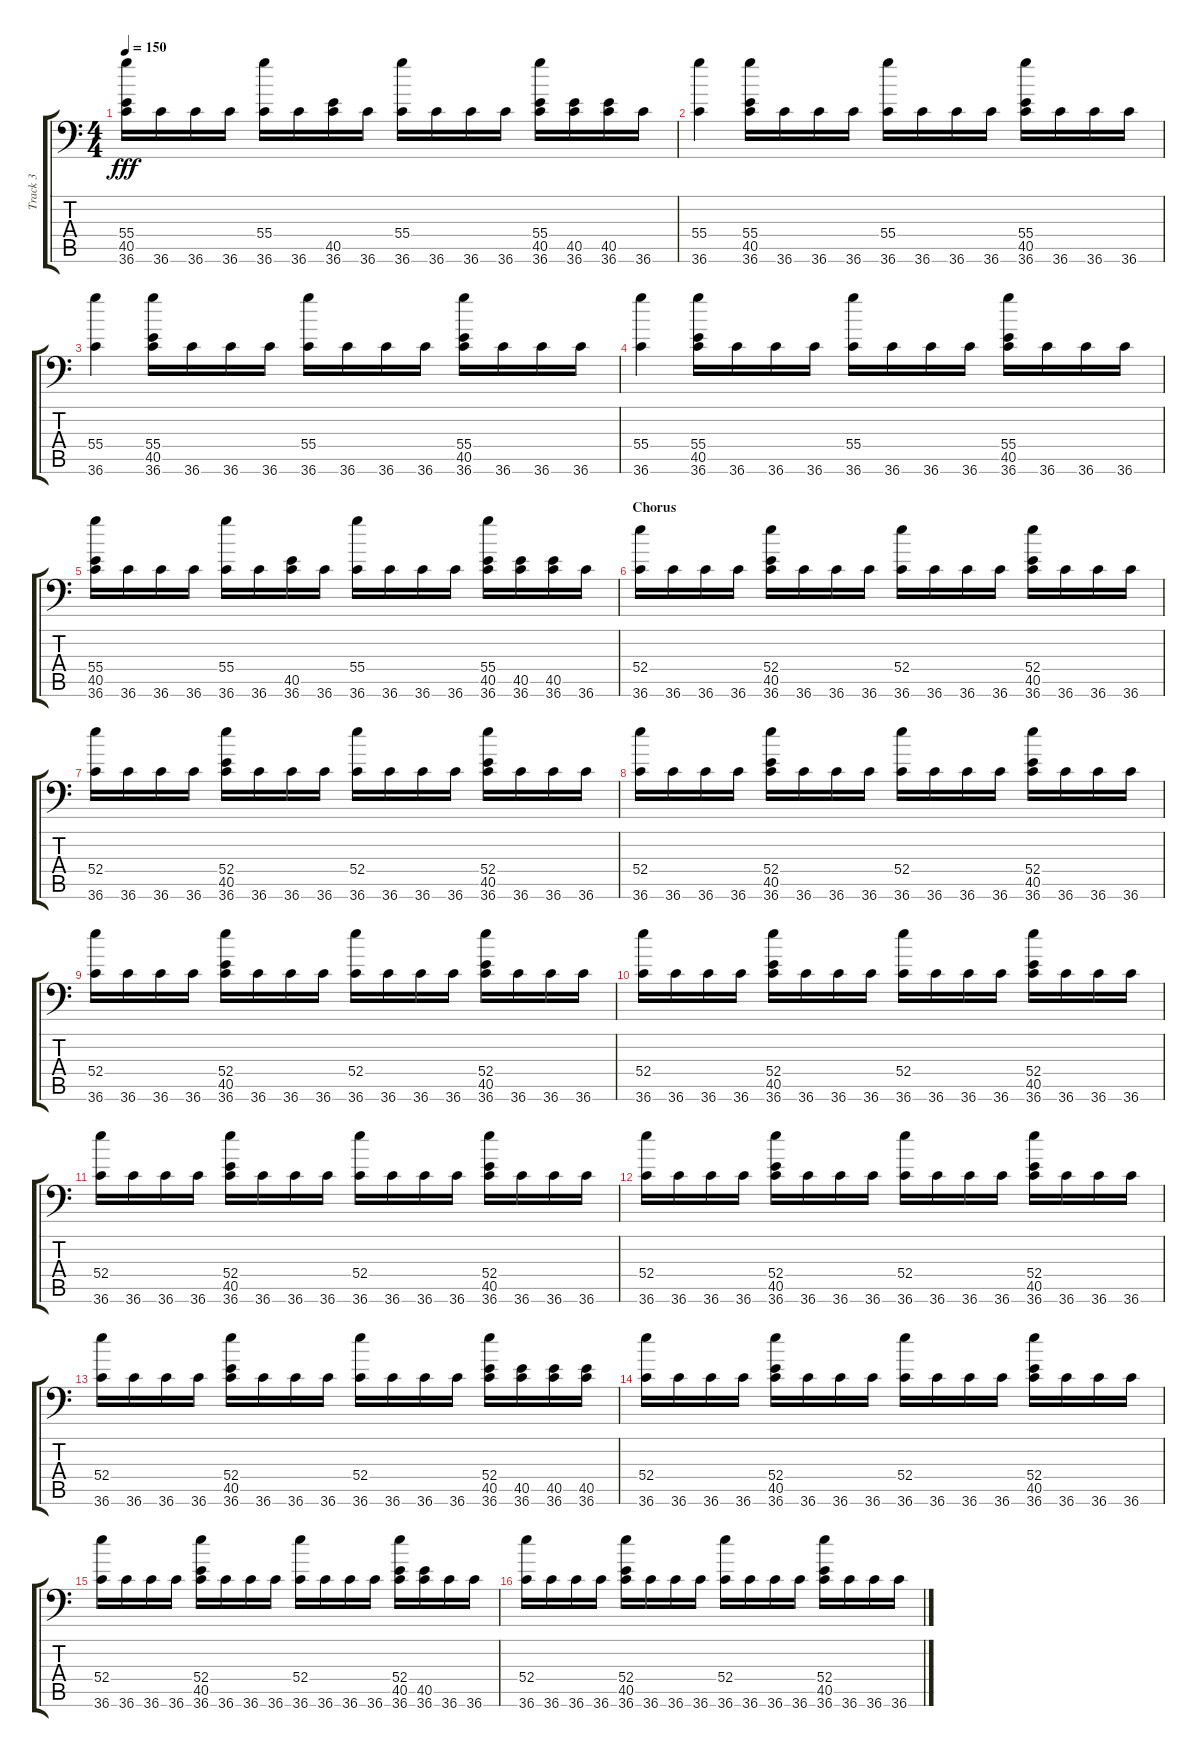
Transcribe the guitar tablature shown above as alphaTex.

\track ("Track 3" "Track 3") {instrument acousticgrandpiano}
\staff {score tabs}
\tuning (C-1 C-1 C-1 C-1 C-1 C-1) {hide}
\ts (4 4)
\tempo 150
\clef f4
\ks c
(55.4 40.5 36.6).16{dy fff} 36.6.16 36.6.16 36.6.16 (55.4 36.6).16 36.6.16 (40.5 36.6).16 36.6.16 (55.4 36.6).16 36.6.16 36.6.16 36.6.16 (55.4 40.5 36.6).16 (40.5 36.6).16 (40.5 36.6).16 36.6.16 |
(55.4 36.6).4 (55.4 40.5 36.6).16 36.6.16 36.6.16 36.6.16 (55.4 36.6).16 36.6.16 36.6.16 36.6.16 (55.4 40.5 36.6).16 36.6.16 36.6.16 36.6.16 |
(55.4 36.6).4 (55.4 40.5 36.6).16 36.6.16 36.6.16 36.6.16 (55.4 36.6).16 36.6.16 36.6.16 36.6.16 (55.4 40.5 36.6).16 36.6.16 36.6.16 36.6.16 |
(55.4 36.6).4 (55.4 40.5 36.6).16 36.6.16 36.6.16 36.6.16 (55.4 36.6).16 36.6.16 36.6.16 36.6.16 (55.4 40.5 36.6).16 36.6.16 36.6.16 36.6.16 |
(55.4 40.5 36.6).16 36.6.16 36.6.16 36.6.16 (55.4 36.6).16 36.6.16 (40.5 36.6).16 36.6.16 (55.4 36.6).16 36.6.16 36.6.16 36.6.16 (55.4 40.5 36.6).16 (40.5 36.6).16 (40.5 36.6).16 36.6.16 |
\section ("" "Chorus")
(52.4 36.6).16 36.6.16 36.6.16 36.6.16 (52.4 40.5 36.6).16 36.6.16 36.6.16 36.6.16 (52.4 36.6).16 36.6.16 36.6.16 36.6.16 (52.4 40.5 36.6).16 36.6.16 36.6.16 36.6.16 |
(52.4 36.6).16 36.6.16 36.6.16 36.6.16 (52.4 40.5 36.6).16 36.6.16 36.6.16 36.6.16 (52.4 36.6).16 36.6.16 36.6.16 36.6.16 (52.4 40.5 36.6).16 36.6.16 36.6.16 36.6.16 |
(52.4 36.6).16 36.6.16 36.6.16 36.6.16 (52.4 40.5 36.6).16 36.6.16 36.6.16 36.6.16 (52.4 36.6).16 36.6.16 36.6.16 36.6.16 (52.4 40.5 36.6).16 36.6.16 36.6.16 36.6.16 |
(52.4 36.6).16 36.6.16 36.6.16 36.6.16 (52.4 40.5 36.6).16 36.6.16 36.6.16 36.6.16 (52.4 36.6).16 36.6.16 36.6.16 36.6.16 (52.4 40.5 36.6).16 36.6.16 36.6.16 36.6.16 |
(52.4 36.6).16 36.6.16 36.6.16 36.6.16 (52.4 40.5 36.6).16 36.6.16 36.6.16 36.6.16 (52.4 36.6).16 36.6.16 36.6.16 36.6.16 (52.4 40.5 36.6).16 36.6.16 36.6.16 36.6.16 |
(52.4 36.6).16 36.6.16 36.6.16 36.6.16 (52.4 40.5 36.6).16 36.6.16 36.6.16 36.6.16 (52.4 36.6).16 36.6.16 36.6.16 36.6.16 (52.4 40.5 36.6).16 36.6.16 36.6.16 36.6.16 |
(52.4 36.6).16 36.6.16 36.6.16 36.6.16 (52.4 40.5 36.6).16 36.6.16 36.6.16 36.6.16 (52.4 36.6).16 36.6.16 36.6.16 36.6.16 (52.4 40.5 36.6).16 36.6.16 36.6.16 36.6.16 |
(52.4 36.6).16 36.6.16 36.6.16 36.6.16 (52.4 40.5 36.6).16 36.6.16 36.6.16 36.6.16 (52.4 36.6).16 36.6.16 36.6.16 36.6.16 (52.4 40.5 36.6).16 (40.5 36.6).16 (40.5 36.6).16 (40.5 36.6).16 |
(52.4 36.6).16 36.6.16 36.6.16 36.6.16 (52.4 40.5 36.6).16 36.6.16 36.6.16 36.6.16 (52.4 36.6).16 36.6.16 36.6.16 36.6.16 (52.4 40.5 36.6).16 36.6.16 36.6.16 36.6.16 |
(52.4 36.6).16 36.6.16 36.6.16 36.6.16 (52.4 40.5 36.6).16 36.6.16 36.6.16 36.6.16 (52.4 36.6).16 36.6.16 36.6.16 36.6.16 (52.4 40.5 36.6).16 (40.5 36.6).16 36.6.16 36.6.16 |
(52.4 36.6).16 36.6.16 36.6.16 36.6.16 (52.4 40.5 36.6).16 36.6.16 36.6.16 36.6.16 (52.4 36.6).16 36.6.16 36.6.16 36.6.16 (52.4 40.5 36.6).16 36.6.16 36.6.16 36.6.16
